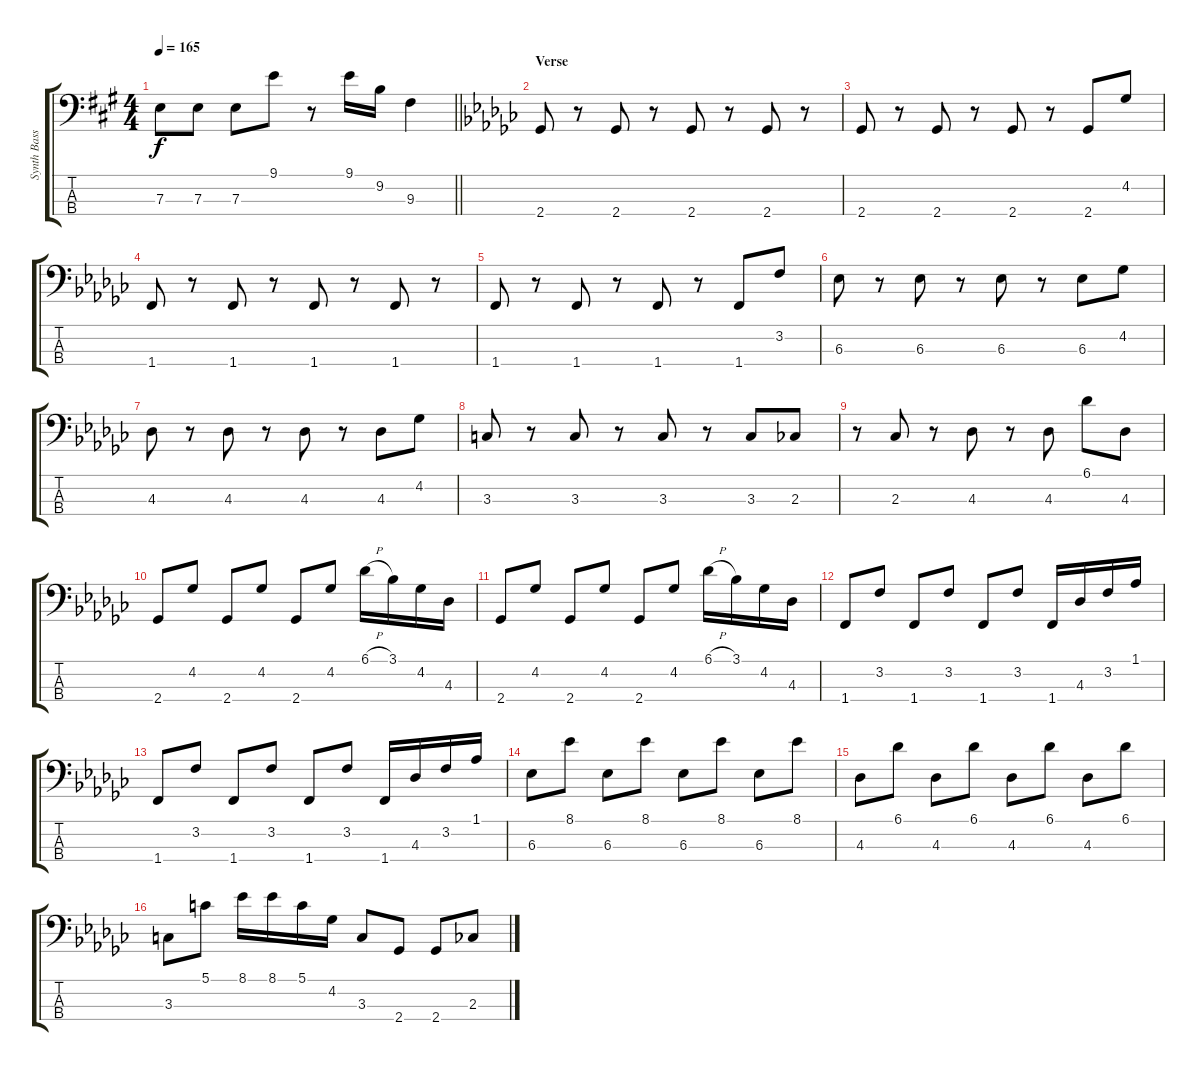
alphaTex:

\track ("Synth Bass" "Synth Bass") {instrument synthbass2}
\staff {score tabs}
\tuning (G2 D2 A1 E1) {hide}
\ts (4 4)
\tempo 165
\clef f4
\barLineRight lightlight
\ks a
7.3{t}.8{dy f} 7.3.8 7.3.8 9.1.8 r.8 9.1.16 9.2.16 9.3.4 |
\section ("" "Verse")
\ks gb
2.4.8 r.8 2.4.8 r.8 2.4.8 r.8 2.4.8 r.8 |
2.4.8 r.8 2.4.8 r.8 2.4.8 r.8 2.4.8 4.2.8 |
1.4.8 r.8 1.4.8 r.8 1.4.8 r.8 1.4.8 r.8 |
1.4.8 r.8 1.4.8 r.8 1.4.8 r.8 1.4.8 3.2.8 |
6.3.8 r.8 6.3.8 r.8 6.3.8 r.8 6.3.8 4.2.8 |
4.3.8 r.8 4.3.8 r.8 4.3.8 r.8 4.3.8 4.2.8 |
3.3.8 r.8 3.3.8 r.8 3.3.8 r.8 3.3.8 2.3.8 |
r.8 2.3.8 r.8 4.3.8 r.8 4.3.8 6.1.8 4.3.8 |
2.4.8 4.2.8 2.4.8 4.2.8 2.4.8 4.2.8 6.1{h}.16 3.1.16 4.2.16 4.3.16 |
2.4.8 4.2.8 2.4.8 4.2.8 2.4.8 4.2.8 6.1{h}.16 3.1.16 4.2.16 4.3.16 |
1.4.8 3.2.8 1.4.8 3.2.8 1.4.8 3.2.8 1.4.16 4.3.16 3.2.16 1.1.16 |
1.4.8 3.2.8 1.4.8 3.2.8 1.4.8 3.2.8 1.4.16 4.3.16 3.2.16 1.1.16 |
6.3.8 8.1.8 6.3.8 8.1.8 6.3.8 8.1.8 6.3.8 8.1.8 |
4.3.8 6.1.8 4.3.8 6.1.8 4.3.8 6.1.8 4.3.8 6.1.8 |
3.3.8 5.1.8 8.1.16 8.1.16 5.1.16 4.2.16 3.3.8 2.4.8 2.4.8 2.3.8
